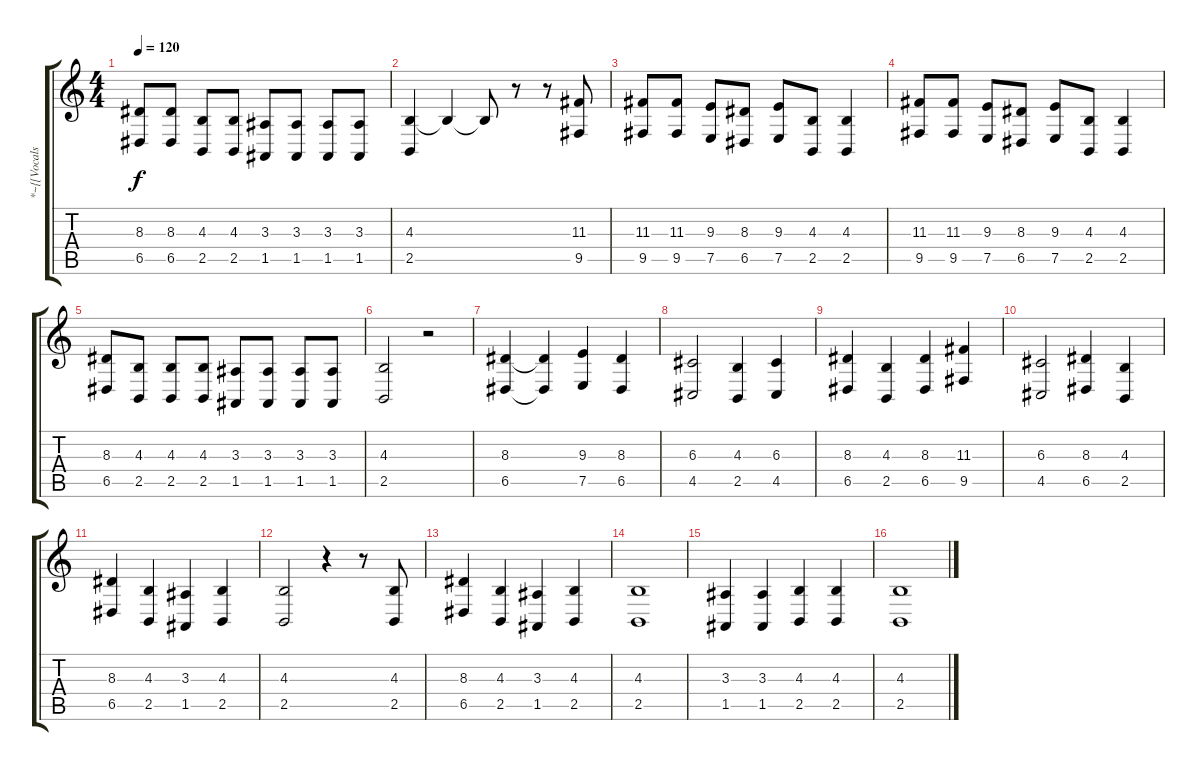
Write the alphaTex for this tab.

\track ("*~{[Vocals   - Tabbed by Peter B.]}~*" "*~{[Vocals") {instrument tenorsax}
\staff {score tabs}
\tuning (E4 B3 G3 D3 A2 E2) {hide}
\ts (4 4)
\tempo 120
\clef g2
\ks c
(8.3 6.5).8{dy f} (8.3 6.5).8 (4.3 2.5).8 (4.3 2.5).8 (3.3 1.5).8 (3.3 1.5).8 (3.3 1.5).8 (3.3 1.5).8 |
(4.3 2.5).4 4.3{t}.4 4.3{t}.8 r.8 r.8 (11.3 9.5).8 |
(11.3 9.5).8 (11.3 9.5).8 (9.3 7.5).8 (8.3 6.5).8 (9.3 7.5).8 (4.3 2.5).8 (4.3 2.5).4 |
(11.3 9.5).8 (11.3 9.5).8 (9.3 7.5).8 (8.3 6.5).8 (9.3 7.5).8 (4.3 2.5).8 (4.3 2.5).4 |
(8.3 6.5).8 (4.3 2.5).8 (4.3 2.5).8 (4.3 2.5).8 (3.3 1.5).8 (3.3 1.5).8 (3.3 1.5).8 (3.3 1.5).8 |
(4.3 2.5).2 r.2 |
(8.3 6.5).4 (8.3{t} 6.5{t}).4 (9.3 7.5).4 (8.3 6.5).4 |
(6.3 4.5).2 (4.3 2.5).4 (6.3 4.5).4 |
(8.3 6.5).4 (4.3 2.5).4 (8.3 6.5).4 (11.3 9.5).4 |
(6.3 4.5).2 (8.3 6.5).4 (4.3 2.5).4 |
(8.3 6.5).4 (4.3 2.5).4 (3.3 1.5).4 (4.3 2.5).4 |
(4.3 2.5).2 r.4 r.8 (4.3 2.5).8 |
(8.3 6.5).4 (4.3 2.5).4 (3.3 1.5).4 (4.3 2.5).4 |
(4.3 2.5).1 |
(3.3 1.5).4 (3.3 1.5).4 (4.3 2.5).4 (4.3 2.5).4 |
(4.3 2.5).1
